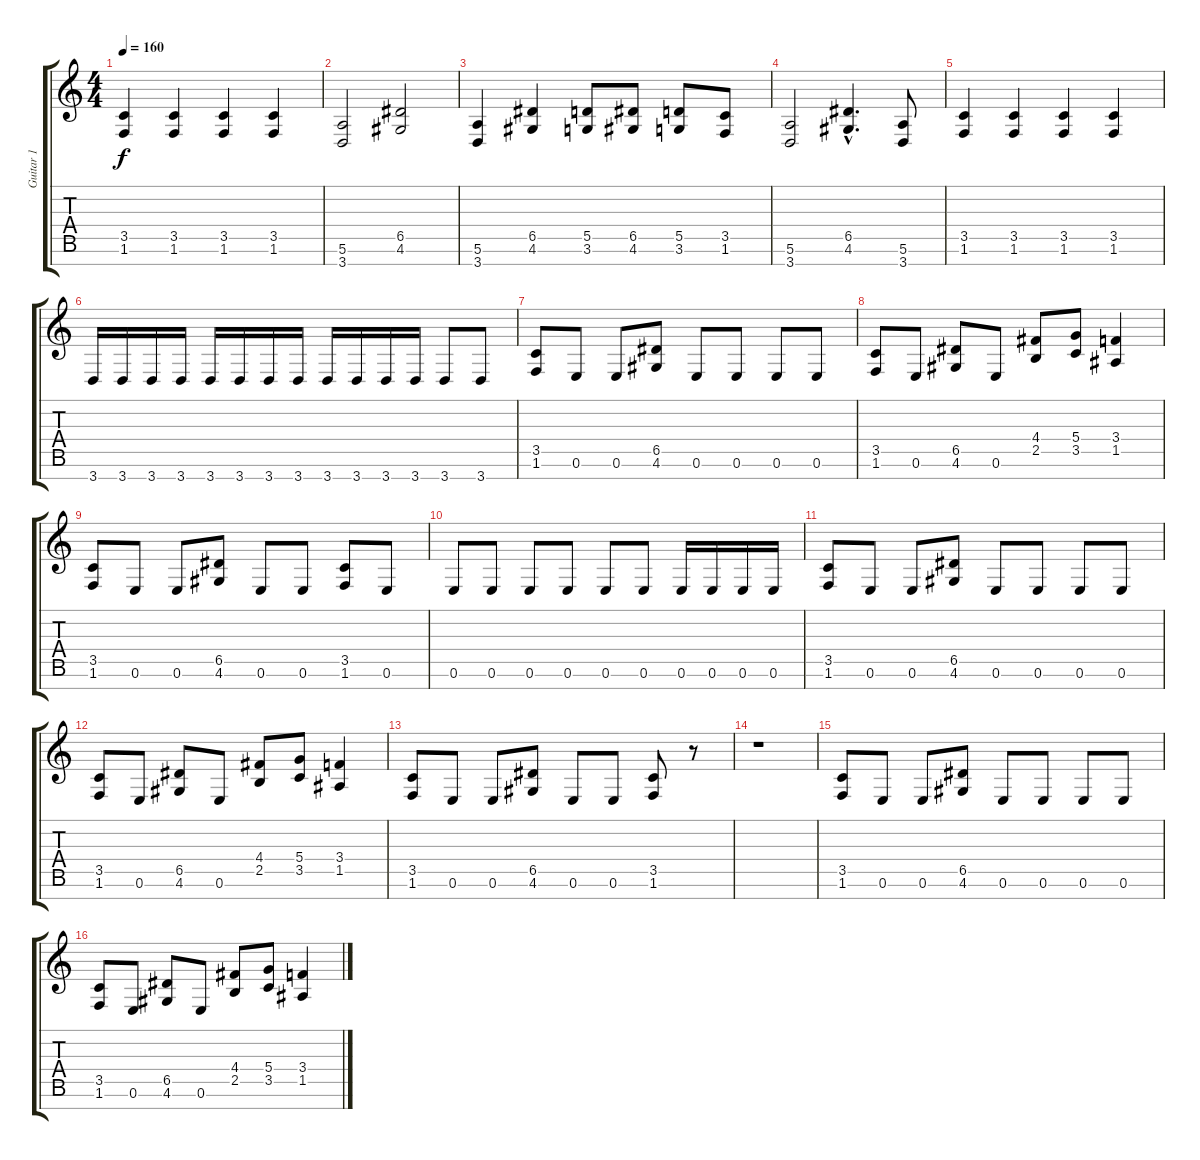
\track ("Guitar 1" "Guitar 1") {instrument distortionguitar}
\staff {score tabs}
\tuning (E4 B3 G3 D3 A2 E2 B1) {hide}
\ts (4 4)
\tempo 160
\clef g2
\ks c
(3.5 1.6).4{dy f} (3.5 1.6).4 (3.5 1.6).4 (3.5 1.6).4 |
(5.6 3.7).2 (6.5 4.6).2 |
(5.6 3.7).4 (6.5 4.6).4 (5.5 3.6).8 (6.5 4.6).8 (5.5 3.6).8 (3.5 1.6).8 |
(5.6 3.7).2 (6.5{hac} 4.6{hac}).4{d} (5.6 3.7).8 |
(3.5 1.6).4 (3.5 1.6).4 (3.5 1.6).4 (3.5 1.6).4 |
3.7.16 3.7.16 3.7.16 3.7.16 3.7.16 3.7.16 3.7.16 3.7.16 3.7.16 3.7.16 3.7.16 3.7.16 3.7.8 3.7.8 |
(3.5 1.6).8 0.6.8 0.6.8 (6.5 4.6).8 0.6.8 0.6.8 0.6.8 0.6.8 |
(3.5 1.6).8 0.6.8 (6.5 4.6).8 0.6.8 (4.4 2.5).8 (5.4 3.5).8 (3.4 1.5).4 |
(3.5 1.6).8 0.6.8 0.6.8 (6.5 4.6).8 0.6.8 0.6.8 (3.5 1.6).8 0.6.8 |
0.6.8 0.6.8 0.6.8 0.6.8 0.6.8 0.6.8 0.6.16 0.6.16 0.6.16 0.6.16 |
(3.5 1.6).8 0.6.8 0.6.8 (6.5 4.6).8 0.6.8 0.6.8 0.6.8 0.6.8 |
(3.5 1.6).8 0.6.8 (6.5 4.6).8 0.6.8 (4.4 2.5).8 (5.4 3.5).8 (3.4 1.5).4 |
(3.5 1.6).8 0.6.8 0.6.8 (6.5 4.6).8 0.6.8 0.6.8 (3.5 1.6).8 r.8 |
r.1 |
(3.5 1.6).8 0.6.8 0.6.8 (6.5 4.6).8 0.6.8 0.6.8 0.6.8 0.6.8 |
(3.5 1.6).8 0.6.8 (6.5 4.6).8 0.6.8 (4.4 2.5).8 (5.4 3.5).8 (3.4 1.5).4
